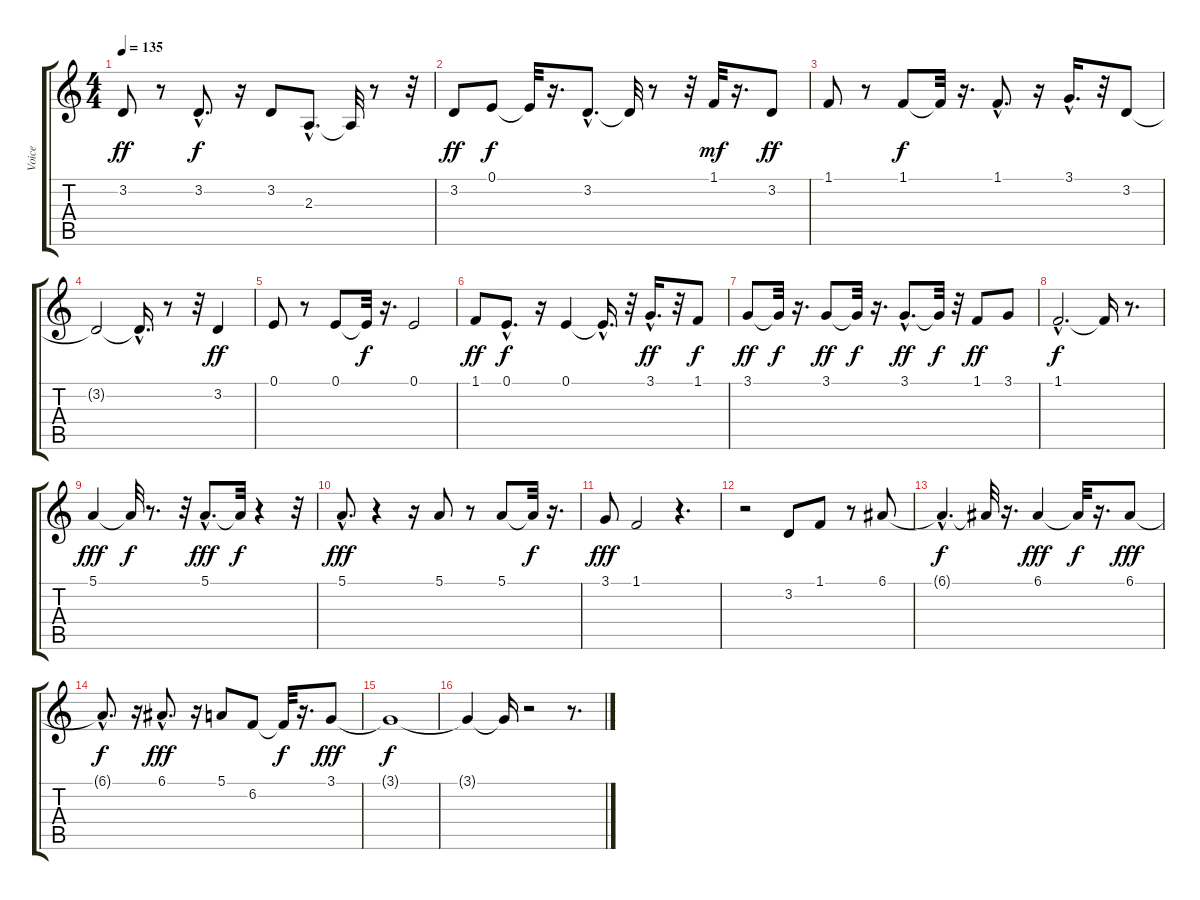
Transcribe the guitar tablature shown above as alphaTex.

\track ("Voice" "Voice") {instrument lead6voice}
\staff {score tabs}
\tuning (E4 B3 G3 D3 A2 E2) {hide}
\ts (4 4)
\tempo 135
\clef g2
\ks c
3.2.8{dy ff} r.8 3.2{hac}.8{d dy f} r.16 3.2.8 2.3{hac}.8{d} 2.3{t}.32 r.8 r.32 |
3.2.8{dy ff} 0.1.8{dy f} 0.1{t}.32 r.16{d} 3.2{hac}.8{d} 3.2{t}.32 r.8 r.32 1.1.32{dy mf} r.16{d} 3.2.8{dy ff} |
1.1.8 r.8 1.1.8{dy f} 1.1{t}.32 r.16{d} 1.1{hac}.8{d} r.16 3.1{hac}.16{d} r.32 3.2.8 |
3.2{t}.2 3.2{hac t}.16{d} r.8 r.32 3.2.4{dy ff} |
0.1.8 r.8 0.1.8 0.1{t}.32{dy f} r.16{d} 0.1.2 |
1.1.8{dy ff} 0.1{hac}.8{d dy f} r.16 0.1.4 0.1{hac t}.16{d} r.32 3.1{hac}.16{d dy ff} r.32 1.1.8{dy f} |
3.1.8{dy ff} 3.1{t}.32{dy f} r.16{d} 3.1.8{dy ff} 3.1{t}.32{dy f} r.16{d} 3.1{hac}.8{d dy ff} 3.1{t}.32{dy f} r.32 1.1.8{dy ff} 3.1.8 |
1.1{hac}.2{d dy f} 1.1{t}.16 r.8{d} |
5.1.4{dy fff} 5.1{t}.32{dy f} r.8{d} r.32 5.1{hac}.8{d dy fff} 5.1{t}.32{dy f} r.4 r.32 |
5.1{hac}.8{d dy fff} r.4 r.16 5.1.8 r.8 5.1.8 5.1{t}.32{dy f} r.16{d} |
3.1.8{dy fff} 1.1.2 r.4{d} |
r.2 3.2.8 1.1.8 r.8 6.1.8 |
6.1{hac t}.4{d dy f} 6.1{t}.32 r.16{d} 6.1.4{dy fff} 6.1{t}.32{dy f} r.16{d} 6.1.8{dy fff} |
6.1{hac t}.8{d dy f} r.16 6.1{hac}.8{d dy fff} r.16 5.1.8 6.2.8 6.2{t}.32{dy f} r.16{d} 3.1.8{dy fff} |
3.1{t}.1{dy f} |
3.1{t}.4 3.1{t}.16 r.2 r.8{d}
